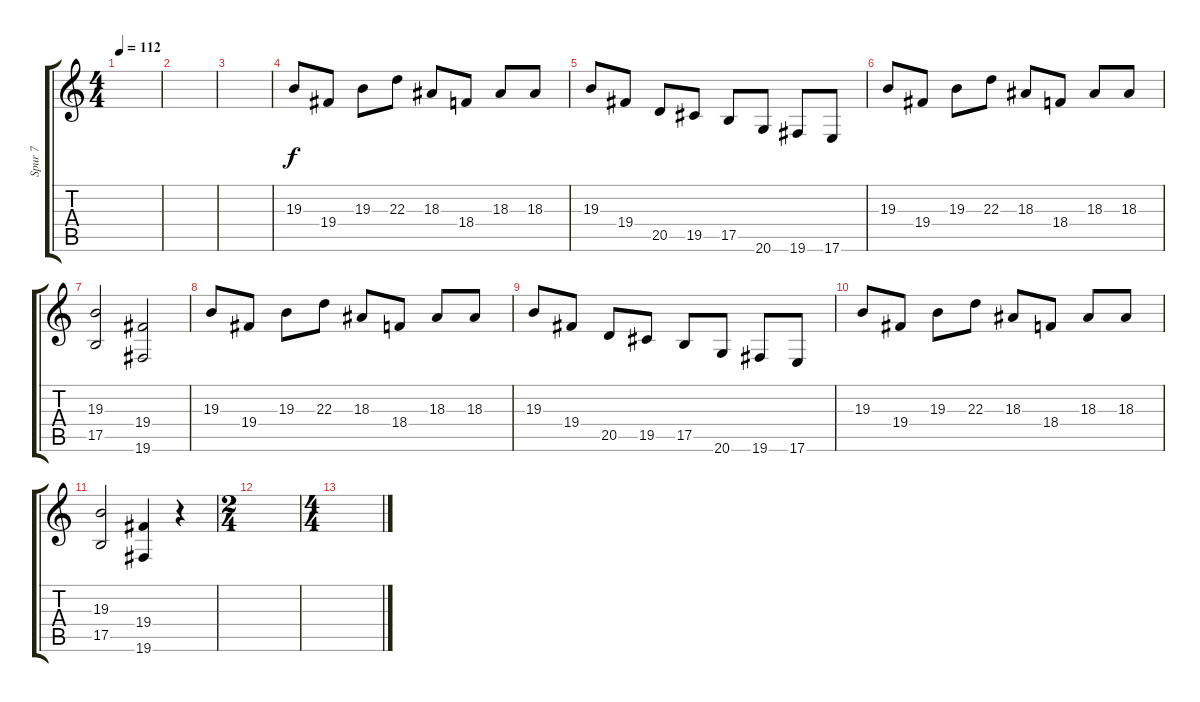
\track ("Spur 7" "Spur 7") {instrument choiraahs}
\staff {score tabs}
\tuning (Db4 Ab3 E3 B2 Gb2 B1) {hide}
\ts (4 4)
\tempo 112
\clef g2
\ks c
|
|
|
19.3.8 19.4.8 19.3.8 22.3.8 18.3.8 18.4.8 18.3.8 18.3.8 |
19.3.8 19.4.8 20.5.8 19.5.8 17.5.8 20.6.8 19.6.8 17.6.8 |
19.3.8 19.4.8 19.3.8 22.3.8 18.3.8 18.4.8 18.3.8 18.3.8 |
(19.3 17.5).2 (19.4 19.6).2 |
19.3.8 19.4.8 19.3.8 22.3.8 18.3.8 18.4.8 18.3.8 18.3.8 |
19.3.8 19.4.8 20.5.8 19.5.8 17.5.8 20.6.8 19.6.8 17.6.8 |
19.3.8 19.4.8 19.3.8 22.3.8 18.3.8 18.4.8 18.3.8 18.3.8 |
(19.3 17.5).2 (19.4 19.6).4 r.4 |
\ts (2 4)
|
\ts (4 4)
